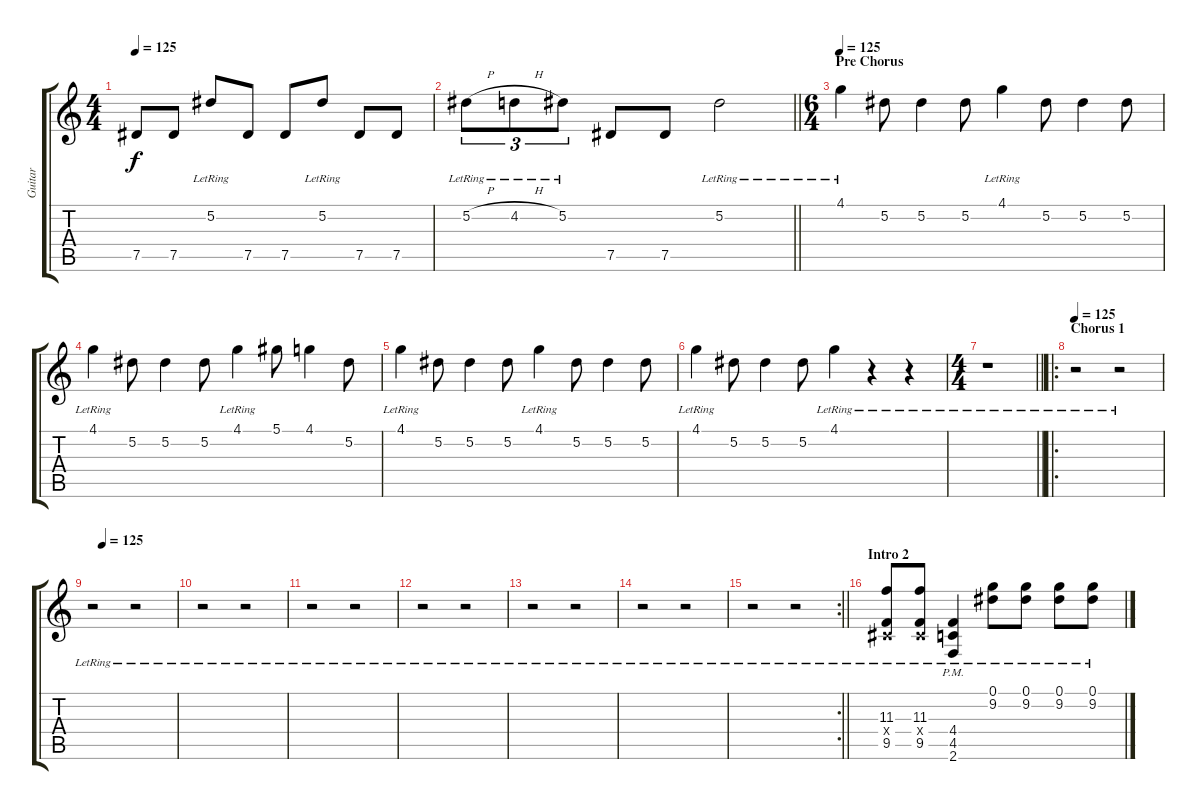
\track ("Guitar" "Guitar") {instrument electricguitarclean}
\staff {score tabs}
\tuning (Eb4 Bb3 Gb3 Db3 Ab2 Eb2) {hide}
\ts (4 4)
\tempo 125
\clef g2
\ks c
7.5.8{dy f} 7.5.8 5.2{lr}.8 7.5.8 7.5.8 5.2{lr}.8 7.5.8 7.5.8 |
\barLineRight lightlight
5.2{h lr}.8{tu (3 2)} 4.2{h lr}.8{tu (3 2)} 5.2{lr}.8{tu (3 2)} 7.5.8 7.5.8 5.2{lr}.2 |
\ts (6 4)
\section ("" "Pre Chorus")
\tempo 125
4.1{lr}.4 5.2.8 5.2.4 5.2.8 4.1{lr}.4 5.2.8 5.2.4 5.2.8 |
4.1{lr}.4 5.2.8 5.2.4 5.2.8 4.1{lr}.4 5.1.8 4.1.4 5.2.8 |
4.1{lr}.4 5.2.8 5.2.4 5.2.8 4.1{lr}.4 5.2.8 5.2.4 5.2.8 |
4.1{lr}.4 5.2.8 5.2.4 5.2.8 4.1{lr}.4 r.4 r.4 |
\ts (4 4)
\barLineRight lightlight
r.1 |
\ro
\section ("" "Chorus 1")
\tempo 200
\tempo 125
r.2 r.2 |
\tempo (125 0.125)
r.2 r.2 |
r.2 r.2 |
r.2 r.2 |
r.2 r.2 |
r.2 r.2 |
r.2 r.2 |
\rc 2
\barLineRight lightlight
r.2 r.2 |
\section ("" "Intro 2")
(11.3{lr} 0.4{x} 9.5{lr}).8 (11.3{lr} 0.4{x} 9.5{lr}).8 (4.4{pm lr} 4.5{lr} 2.6{lr}).4 (0.1{lr} 9.2{lr}).8 (0.1{lr} 9.2{lr}).8 (0.1{lr} 9.2{lr}).8 (0.1{lr} 9.2{lr}).8
